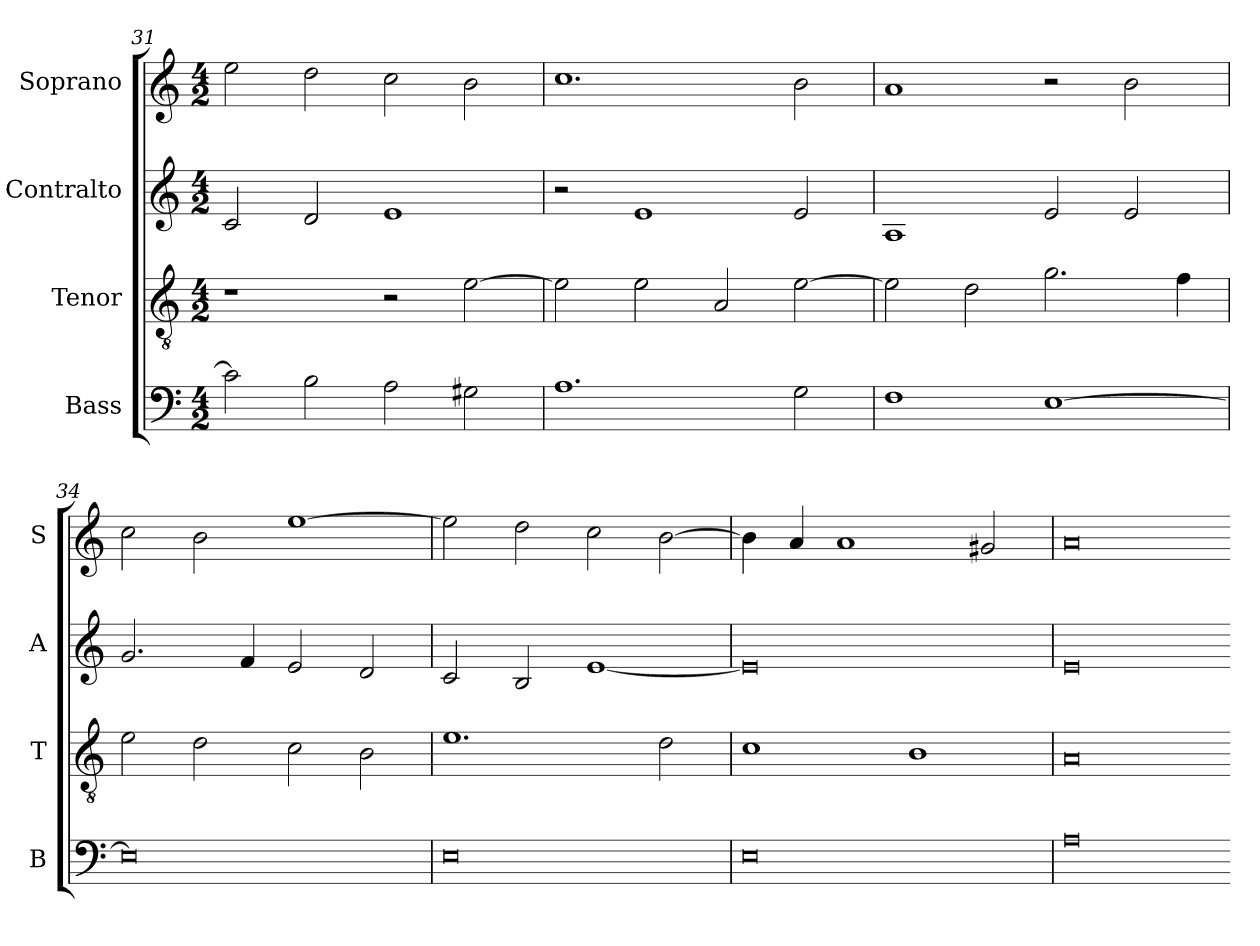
**kern	**kern	**kern	**kern
*part4	*part3	*part2	*part1
*staff4	*staff3	*staff2	*staff1
*I"Bass	*I"Tenor	*I"Contralto	*I"Soprano
*I'B	*I'T	*I'A	*I'S
*clefF4	*clefGv2	*clefG2	*clefG2
*k[]	*k[]	*k[]	*k[]
*A:aeo	*A:aeo	*A:aeo	*A:aeo
*M4/2	*M4/2	*M4/2	*M4/2
=31	=31	=31	=31
2c]	1r	2c	2ee
2B	.	2d	2dd
2A	2r	1e	2cc
2G#X	[2e	.	2b
=32	=32	=32	=32
1.A	2e]	2r	1.cc
.	2e	1e	.
.	2A	.	.
2G	[2e	2e	2b
=33	=33	=33	=33
1F	2e]	1A	1a
.	2d	.	.
[1E	2.g	2e	2r
.	.	2e	2b
.	4f	.	.
=34	=34	=34	=34
0E]	2e	2.g	2cc
.	2d	.	2b
.	.	4f	.
.	2c	2e	[1ee
.	2B	2d	.
=35	=35	=35	=35
0E	1.e	2c	2ee]
.	.	2B	2dd
.	.	[1e	2cc
.	2d	.	[2b
=36	=36	=36	=36
0E	1c	0e]	4b]
.	.	.	4a
.	.	.	1a
.	1B	.	.
.	.	.	2g#X
=37	=37	=37	=37
0A	0A	0e	0a
=-	=-	=-	=-
*-	*-	*-	*-
